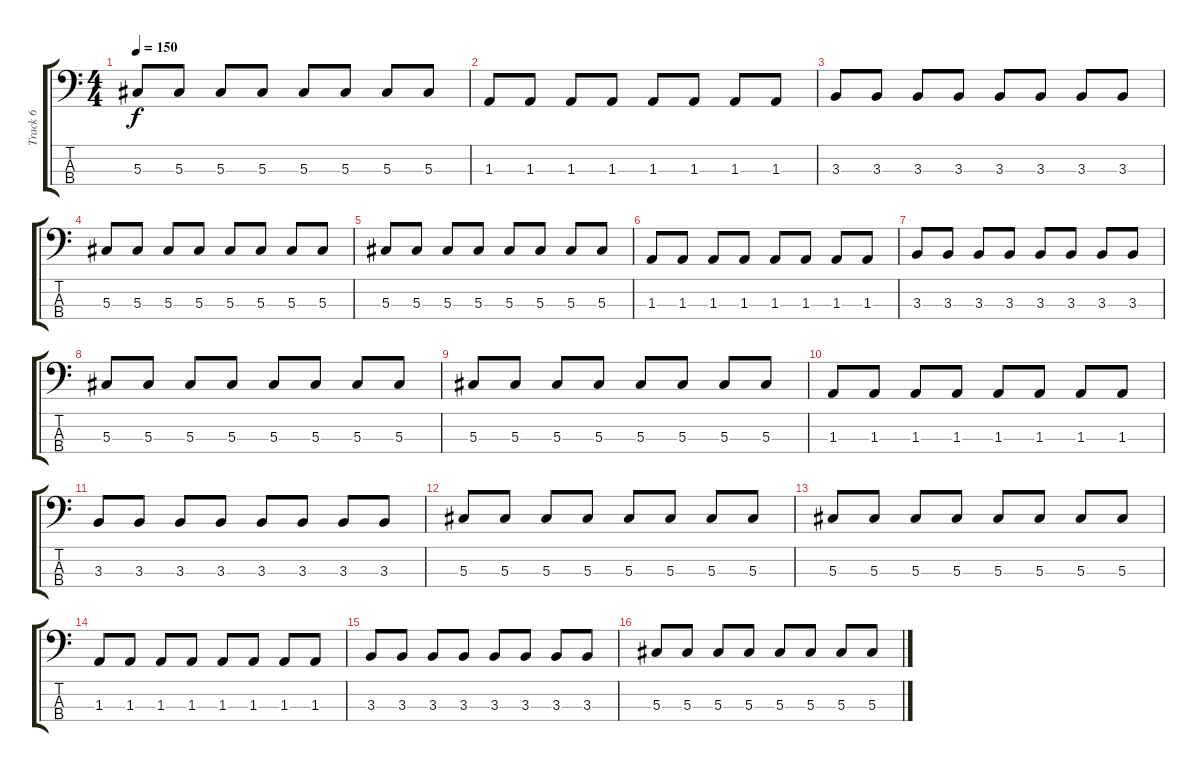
\track ("Track 6" "Track 6") {instrument electricbassfinger}
\staff {score tabs}
\tuning (Gb2 Db2 Ab1 Eb1) {hide}
\ts (4 4)
\tempo 150
\clef f4
\ks c
5.3.8{dy f} 5.3.8 5.3.8 5.3.8 5.3.8 5.3.8 5.3.8 5.3.8 |
1.3.8 1.3.8 1.3.8 1.3.8 1.3.8 1.3.8 1.3.8 1.3.8 |
3.3.8 3.3.8 3.3.8 3.3.8 3.3.8 3.3.8 3.3.8 3.3.8 |
5.3.8 5.3.8 5.3.8 5.3.8 5.3.8 5.3.8 5.3.8 5.3.8 |
5.3.8 5.3.8 5.3.8 5.3.8 5.3.8 5.3.8 5.3.8 5.3.8 |
1.3.8 1.3.8 1.3.8 1.3.8 1.3.8 1.3.8 1.3.8 1.3.8 |
3.3.8 3.3.8 3.3.8 3.3.8 3.3.8 3.3.8 3.3.8 3.3.8 |
5.3.8 5.3.8 5.3.8 5.3.8 5.3.8 5.3.8 5.3.8 5.3.8 |
5.3.8 5.3.8 5.3.8 5.3.8 5.3.8 5.3.8 5.3.8 5.3.8 |
1.3.8 1.3.8 1.3.8 1.3.8 1.3.8 1.3.8 1.3.8 1.3.8 |
3.3.8 3.3.8 3.3.8 3.3.8 3.3.8 3.3.8 3.3.8 3.3.8 |
5.3.8 5.3.8 5.3.8 5.3.8 5.3.8 5.3.8 5.3.8 5.3.8 |
5.3.8 5.3.8 5.3.8 5.3.8 5.3.8 5.3.8 5.3.8 5.3.8 |
1.3.8 1.3.8 1.3.8 1.3.8 1.3.8 1.3.8 1.3.8 1.3.8 |
3.3.8 3.3.8 3.3.8 3.3.8 3.3.8 3.3.8 3.3.8 3.3.8 |
5.3.8 5.3.8 5.3.8 5.3.8 5.3.8 5.3.8 5.3.8 5.3.8
